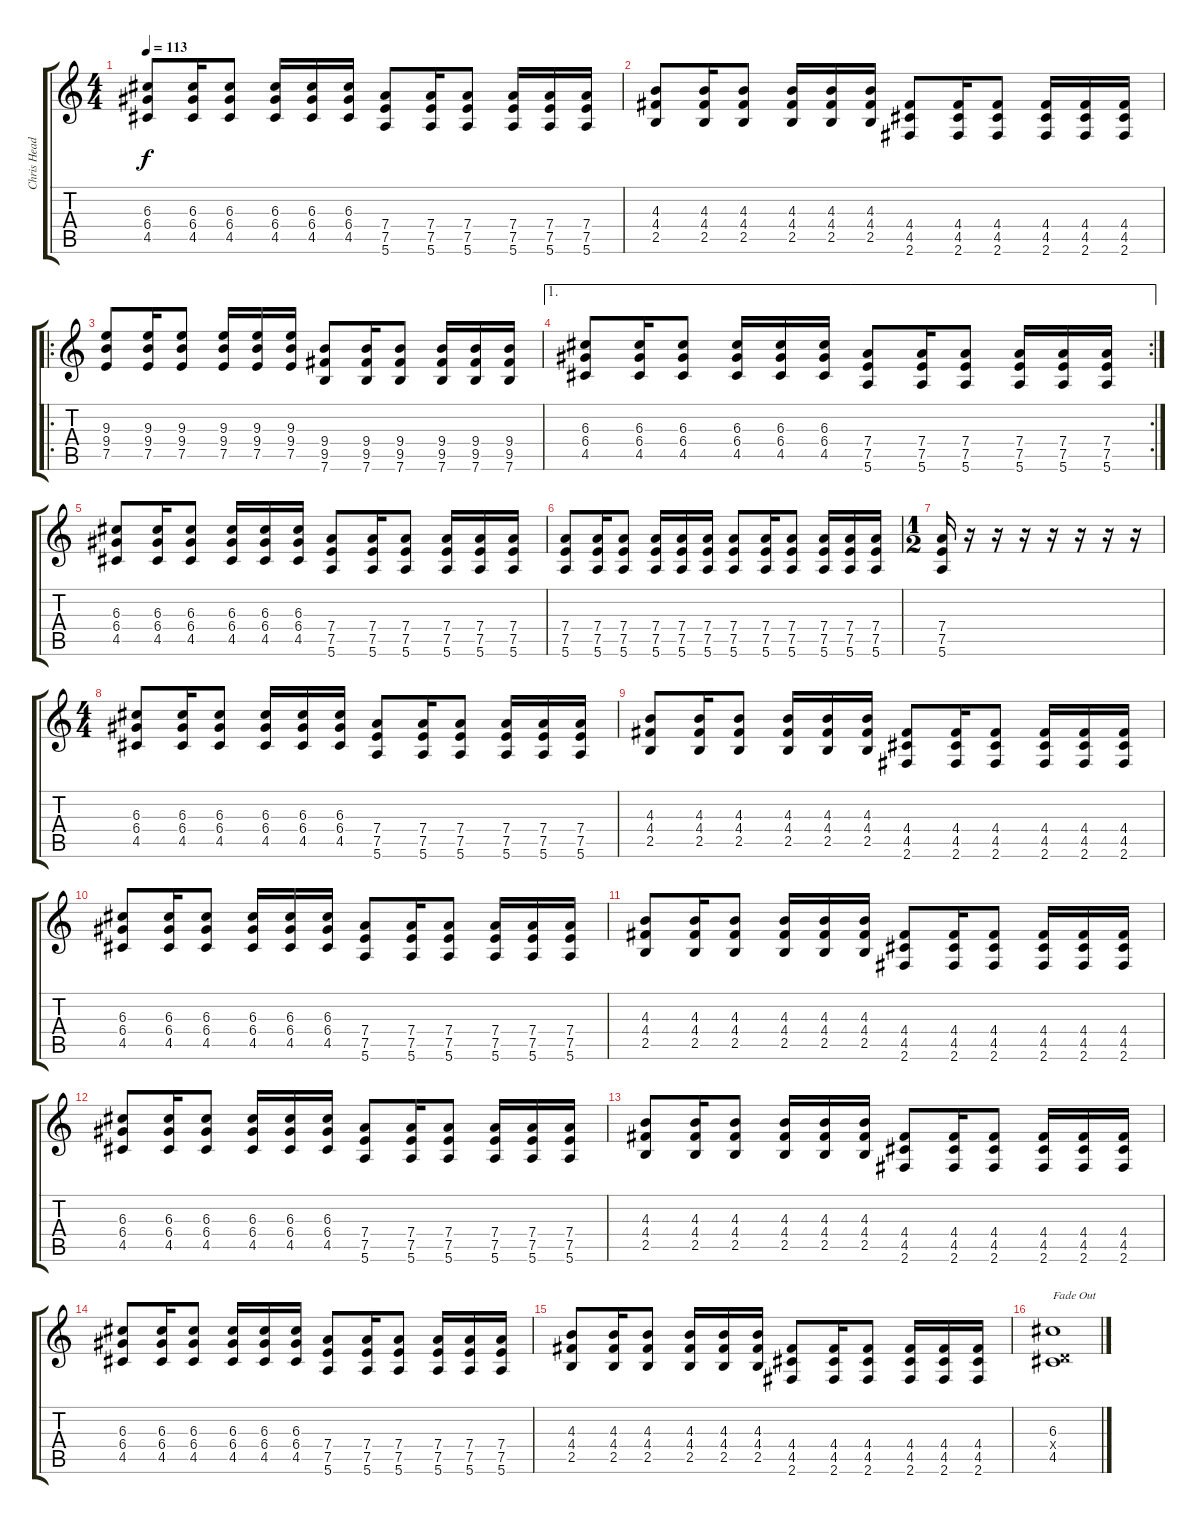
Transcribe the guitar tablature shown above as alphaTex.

\track ("Chris Head" "Chris Head") {instrument distortionguitar}
\staff {score tabs}
\tuning (E4 B3 G3 D3 A2 E2) {hide}
\ts (4 4)
\tempo 113
\clef g2
\ks c
(6.3 6.4 4.5).8{dy f} (6.3 6.4 4.5).16 (6.3 6.4 4.5).8 (6.3 6.4 4.5).16 (6.3 6.4 4.5).16 (6.3 6.4 4.5).16 (7.4 7.5 5.6).8 (7.4 7.5 5.6).16 (7.4 7.5 5.6).8 (7.4 7.5 5.6).16 (7.4 7.5 5.6).16 (7.4 7.5 5.6).16 |
(4.3 4.4 2.5).8 (4.3 4.4 2.5).16 (4.3 4.4 2.5).8 (4.3 4.4 2.5).16 (4.3 4.4 2.5).16 (4.3 4.4 2.5).16 (4.4 4.5 2.6).8 (4.4 4.5 2.6).16 (4.4 4.5 2.6).8 (4.4 4.5 2.6).16 (4.4 4.5 2.6).16 (4.4 4.5 2.6).16 |
\ro
(9.3 9.4 7.5).8 (9.3 9.4 7.5).16 (9.3 9.4 7.5).8 (9.3 9.4 7.5).16 (9.3 9.4 7.5).16 (9.3 9.4 7.5).16 (9.4 9.5 7.6).8 (9.4 9.5 7.6).16 (9.4 9.5 7.6).8 (9.4 9.5 7.6).16 (9.4 9.5 7.6).16 (9.4 9.5 7.6).16 |
\ae 1
\rc 2
(6.3 6.4 4.5).8 (6.3 6.4 4.5).16 (6.3 6.4 4.5).8 (6.3 6.4 4.5).16 (6.3 6.4 4.5).16 (6.3 6.4 4.5).16 (7.4 7.5 5.6).8 (7.4 7.5 5.6).16 (7.4 7.5 5.6).8 (7.4 7.5 5.6).16 (7.4 7.5 5.6).16 (7.4 7.5 5.6).16 |
(6.3 6.4 4.5).8 (6.3 6.4 4.5).16 (6.3 6.4 4.5).8 (6.3 6.4 4.5).16 (6.3 6.4 4.5).16 (6.3 6.4 4.5).16 (7.4 7.5 5.6).8 (7.4 7.5 5.6).16 (7.4 7.5 5.6).8 (7.4 7.5 5.6).16 (7.4 7.5 5.6).16 (7.4 7.5 5.6).16 |
(7.4 7.5 5.6).8 (7.4 7.5 5.6).16 (7.4 7.5 5.6).8 (7.4 7.5 5.6).16 (7.4 7.5 5.6).16 (7.4 7.5 5.6).16 (7.4 7.5 5.6).8 (7.4 7.5 5.6).16 (7.4 7.5 5.6).8 (7.4 7.5 5.6).16 (7.4 7.5 5.6).16 (7.4 7.5 5.6).16 |
\ts (1 2)
(7.4 7.5 5.6).16 r.16 r.16 r.16 r.16 r.16 r.16 r.16 |
\ts (4 4)
(6.3 6.4 4.5).8 (6.3 6.4 4.5).16 (6.3 6.4 4.5).8 (6.3 6.4 4.5).16 (6.3 6.4 4.5).16 (6.3 6.4 4.5).16 (7.4 7.5 5.6).8 (7.4 7.5 5.6).16 (7.4 7.5 5.6).8 (7.4 7.5 5.6).16 (7.4 7.5 5.6).16 (7.4 7.5 5.6).16 |
(4.3 4.4 2.5).8 (4.3 4.4 2.5).16 (4.3 4.4 2.5).8 (4.3 4.4 2.5).16 (4.3 4.4 2.5).16 (4.3 4.4 2.5).16 (4.4 4.5 2.6).8 (4.4 4.5 2.6).16 (4.4 4.5 2.6).8 (4.4 4.5 2.6).16 (4.4 4.5 2.6).16 (4.4 4.5 2.6).16 |
(6.3 6.4 4.5).8 (6.3 6.4 4.5).16 (6.3 6.4 4.5).8 (6.3 6.4 4.5).16 (6.3 6.4 4.5).16 (6.3 6.4 4.5).16 (7.4 7.5 5.6).8 (7.4 7.5 5.6).16 (7.4 7.5 5.6).8 (7.4 7.5 5.6).16 (7.4 7.5 5.6).16 (7.4 7.5 5.6).16 |
(4.3 4.4 2.5).8 (4.3 4.4 2.5).16 (4.3 4.4 2.5).8 (4.3 4.4 2.5).16 (4.3 4.4 2.5).16 (4.3 4.4 2.5).16 (4.4 4.5 2.6).8 (4.4 4.5 2.6).16 (4.4 4.5 2.6).8 (4.4 4.5 2.6).16 (4.4 4.5 2.6).16 (4.4 4.5 2.6).16 |
(6.3 6.4 4.5).8 (6.3 6.4 4.5).16 (6.3 6.4 4.5).8 (6.3 6.4 4.5).16 (6.3 6.4 4.5).16 (6.3 6.4 4.5).16 (7.4 7.5 5.6).8 (7.4 7.5 5.6).16 (7.4 7.5 5.6).8 (7.4 7.5 5.6).16 (7.4 7.5 5.6).16 (7.4 7.5 5.6).16 |
(4.3 4.4 2.5).8 (4.3 4.4 2.5).16 (4.3 4.4 2.5).8 (4.3 4.4 2.5).16 (4.3 4.4 2.5).16 (4.3 4.4 2.5).16 (4.4 4.5 2.6).8 (4.4 4.5 2.6).16 (4.4 4.5 2.6).8 (4.4 4.5 2.6).16 (4.4 4.5 2.6).16 (4.4 4.5 2.6).16 |
(6.3 6.4 4.5).8 (6.3 6.4 4.5).16 (6.3 6.4 4.5).8 (6.3 6.4 4.5).16 (6.3 6.4 4.5).16 (6.3 6.4 4.5).16 (7.4 7.5 5.6).8 (7.4 7.5 5.6).16 (7.4 7.5 5.6).8 (7.4 7.5 5.6).16 (7.4 7.5 5.6).16 (7.4 7.5 5.6).16 |
(4.3 4.4 2.5).8 (4.3 4.4 2.5).16 (4.3 4.4 2.5).8 (4.3 4.4 2.5).16 (4.3 4.4 2.5).16 (4.3 4.4 2.5).16 (4.4 4.5 2.6).8 (4.4 4.5 2.6).16 (4.4 4.5 2.6).8 (4.4 4.5 2.6).16 (4.4 4.5 2.6).16 (4.4 4.5 2.6).16 |
(6.3 0.4{x} 4.5).1{txt "Fade Out"}
